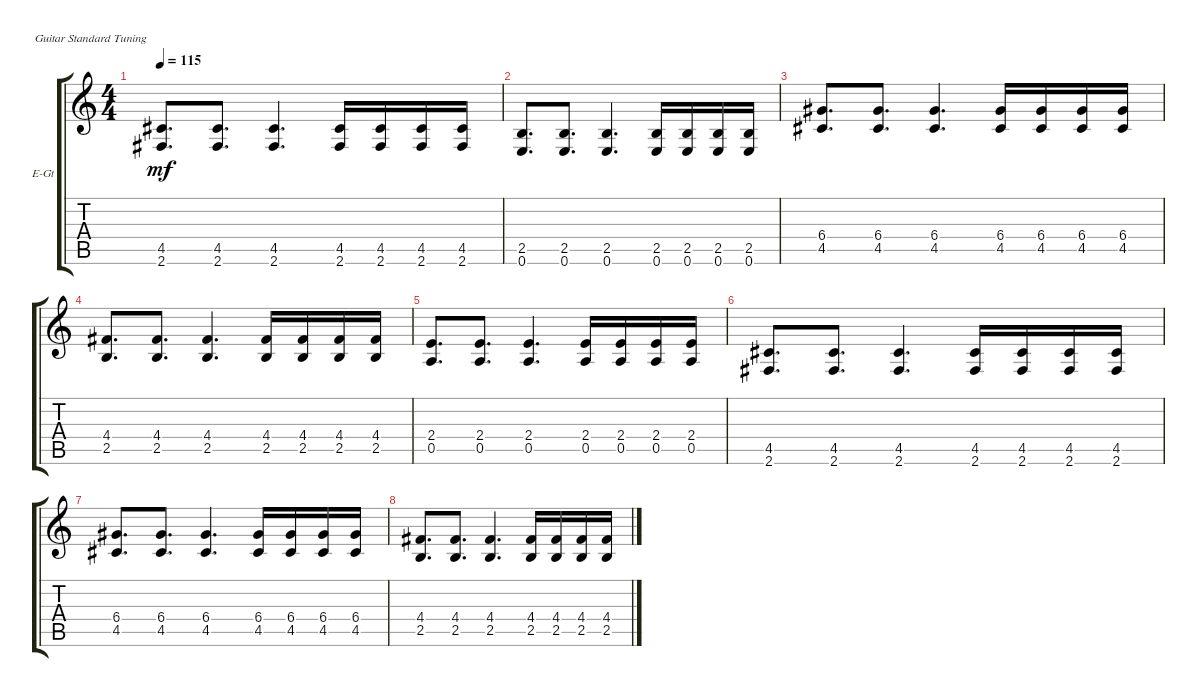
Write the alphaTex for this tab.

\defaultSystemsLayout 4
\bracketExtendMode groupsimilarinstruments
\firstSystemTrackNameOrientation horizontal
\otherSystemsTrackNameOrientation horizontal
\track ("Electric Guitar" "E-Gt") {instrument distortionguitar}
\staff {score tabs}
\tuning (E4 B3 G3 D3 A2 E2)
\ts (4 4)
\tempo 115
\clef g2
\scale
0.333333
\ks c
(2.6 4.5).8{d dy mf} (2.6 4.5).8{d} (2.6 4.5).4{d} (2.6 4.5).16 (2.6 4.5).16 (2.6 4.5).16 (2.6 4.5).16 |
\scale
0.333333 (0.6 2.5).8{d} (0.6 2.5).8{d} (0.6 2.5).4{d} (0.6 2.5).16 (0.6 2.5).16 (0.6 2.5).16 (0.6 2.5).16 |
\scale
0.333333 (4.5 6.4).8{d} (4.5 6.4).8{d} (4.5 6.4).4{d} (4.5 6.4).16 (4.5 6.4).16 (4.5 6.4).16 (4.5 6.4).16 |
\scale
0.333333 (2.5 4.4).8{d} (2.5 4.4).8{d} (2.5 4.4).4{d} (2.5 4.4).16 (2.5 4.4).16 (2.5 4.4).16 (2.5 4.4).16 |
\scale
0.333333 (0.5 2.4).8{d} (0.5 2.4).8{d} (0.5 2.4).4{d} (0.5 2.4).16 (0.5 2.4).16 (0.5 2.4).16 (0.5 2.4).16 |
\scale
0.333333 (2.6 4.5).8{d} (2.6 4.5).8{d} (2.6 4.5).4{d} (2.6 4.5).16 (2.6 4.5).16 (2.6 4.5).16 (2.6 4.5).16 |
\scale
0.333333 (4.5 6.4).8{d} (4.5 6.4).8{d} (4.5 6.4).4{d} (4.5 6.4).16 (4.5 6.4).16 (4.5 6.4).16 (4.5 6.4).16 |
\scale
0.333333 (2.5 4.4).8{d} (2.5 4.4).8{d} (2.5 4.4).4{d} (2.5 4.4).16 (2.5 4.4).16 (2.5 4.4).16 (2.5 4.4).16 |
\scale
0.333333 |
\scale
0.333333 |
\scale
0.333333
